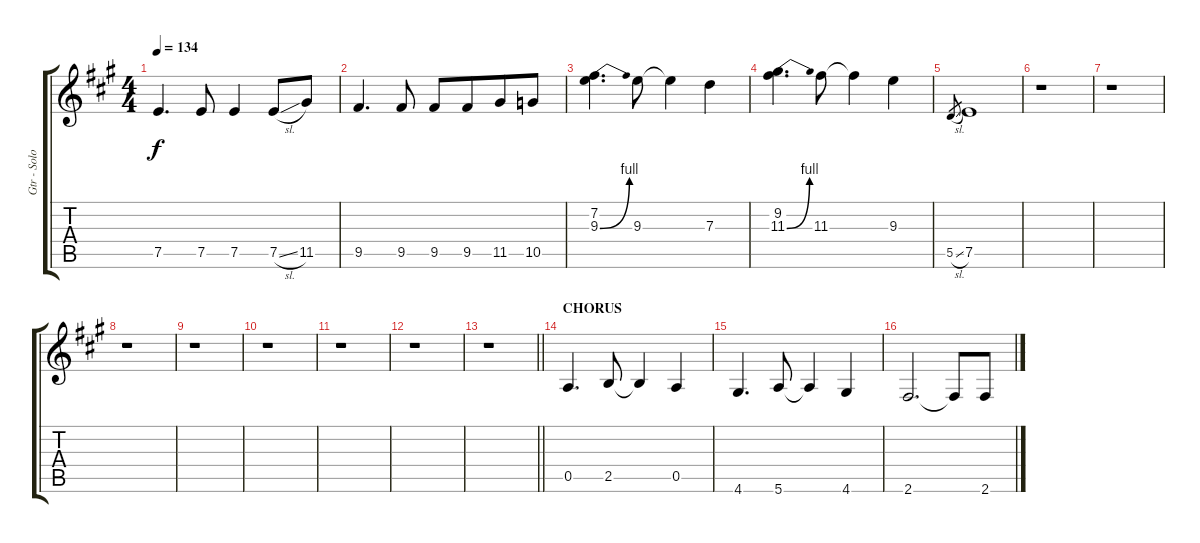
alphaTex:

\track ("Gtr - Solo" "Gtr - Solo") {instrument overdrivenguitar}
\staff {score tabs}
\tuning (E4 B3 G3 D3 A2 E2) {hide}
\ts (4 4)
\tempo 134
\clef g2
\ks a
7.5.4{d dy f} 7.5.8 7.5.4{beam merge} 7.5{sl}.8 11.5.8 |
9.5.4{d} 9.5.8 9.5.8 9.5.8{beam merge} 11.5.8 10.5.8 |
(7.2 9.3{be (bend 0 0 60 4)}).4{d} 9.3.8 9.3{t}.4 7.3.4 |
(9.2 11.3{be (bend 0 0 60 4)}).4{d} 11.3.8 11.3{t}.4 9.3.4 |
5.5{sl}.8{gr} 7.5.1 |
r.1 |
r.1 |
r.1 |
r.1 |
r.1 |
r.1 |
r.1 |
\barLineRight lightlight
r.1 |
\section ("" "CHORUS")
0.5.4{d instrument overdrivenguitar} 2.5.8 2.5{t}.4 0.5.4 |
4.6.4{d} 5.6.8 5.6{t}.4 4.6.4 |
2.6.2{d} 2.6{t}.8 2.6.8
